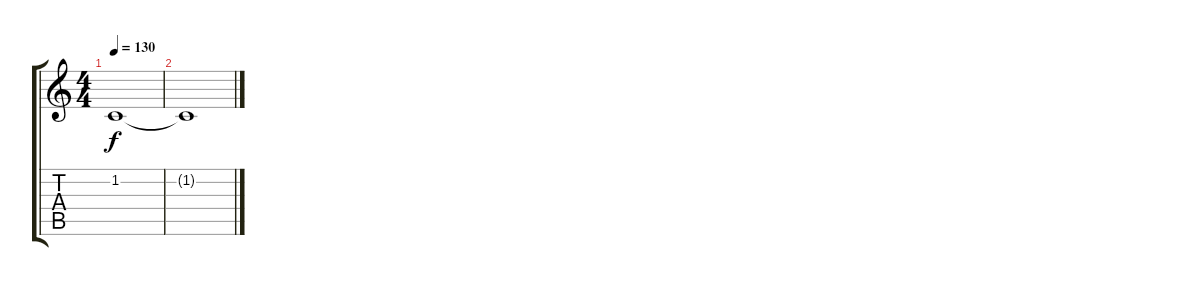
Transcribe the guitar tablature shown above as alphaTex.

\track "" {instrument fx3crystal}
\staff {score tabs}
\tuning (E4 B3 G3 D3 A2 E2) {hide}
\ts (4 4)
\tempo 130
\clef g2
\ks c
1.2{t}.1{dy f} |
1.2{t}.1
